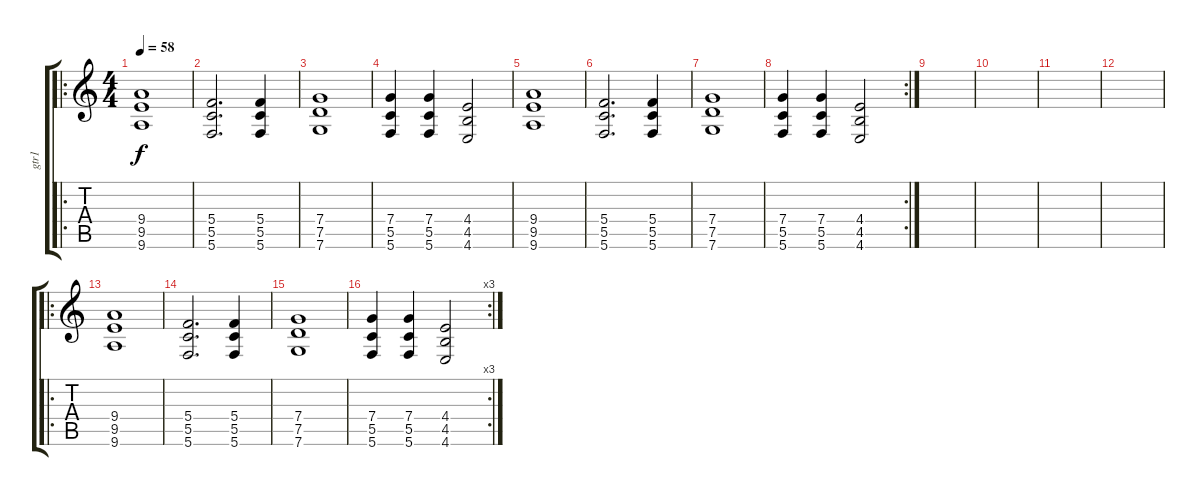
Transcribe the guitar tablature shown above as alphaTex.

\track ("gtr1" "gtr1") {instrument distortionguitar}
\staff {score tabs}
\tuning (D4 A3 F3 C3 G2 C2) {hide}
\ro
\ts (4 4)
\tempo 58
\clef g2
\ks c
(9.4 9.5 9.6).1{dy f} |
(5.4 5.5 5.6).2{d} (5.4 5.5 5.6).4 |
(7.4 7.5 7.6).1 |
(7.4 5.5 5.6).4 (7.4 5.5 5.6).4 (4.4 4.5 4.6).2 |
(9.4 9.5 9.6).1 |
(5.4 5.5 5.6).2{d} (5.4 5.5 5.6).4 |
(7.4 7.5 7.6).1 |
\rc 2
(7.4 5.5 5.6).4 (7.4 5.5 5.6).4 (4.4 4.5 4.6).2 |
|
|
|
|
\ro
(9.4 9.5 9.6).1 |
(5.4 5.5 5.6).2{d} (5.4 5.5 5.6).4 |
(7.4 7.5 7.6).1 |
\rc 3
(7.4 5.5 5.6).4 (7.4 5.5 5.6).4 (4.4 4.5 4.6).2
